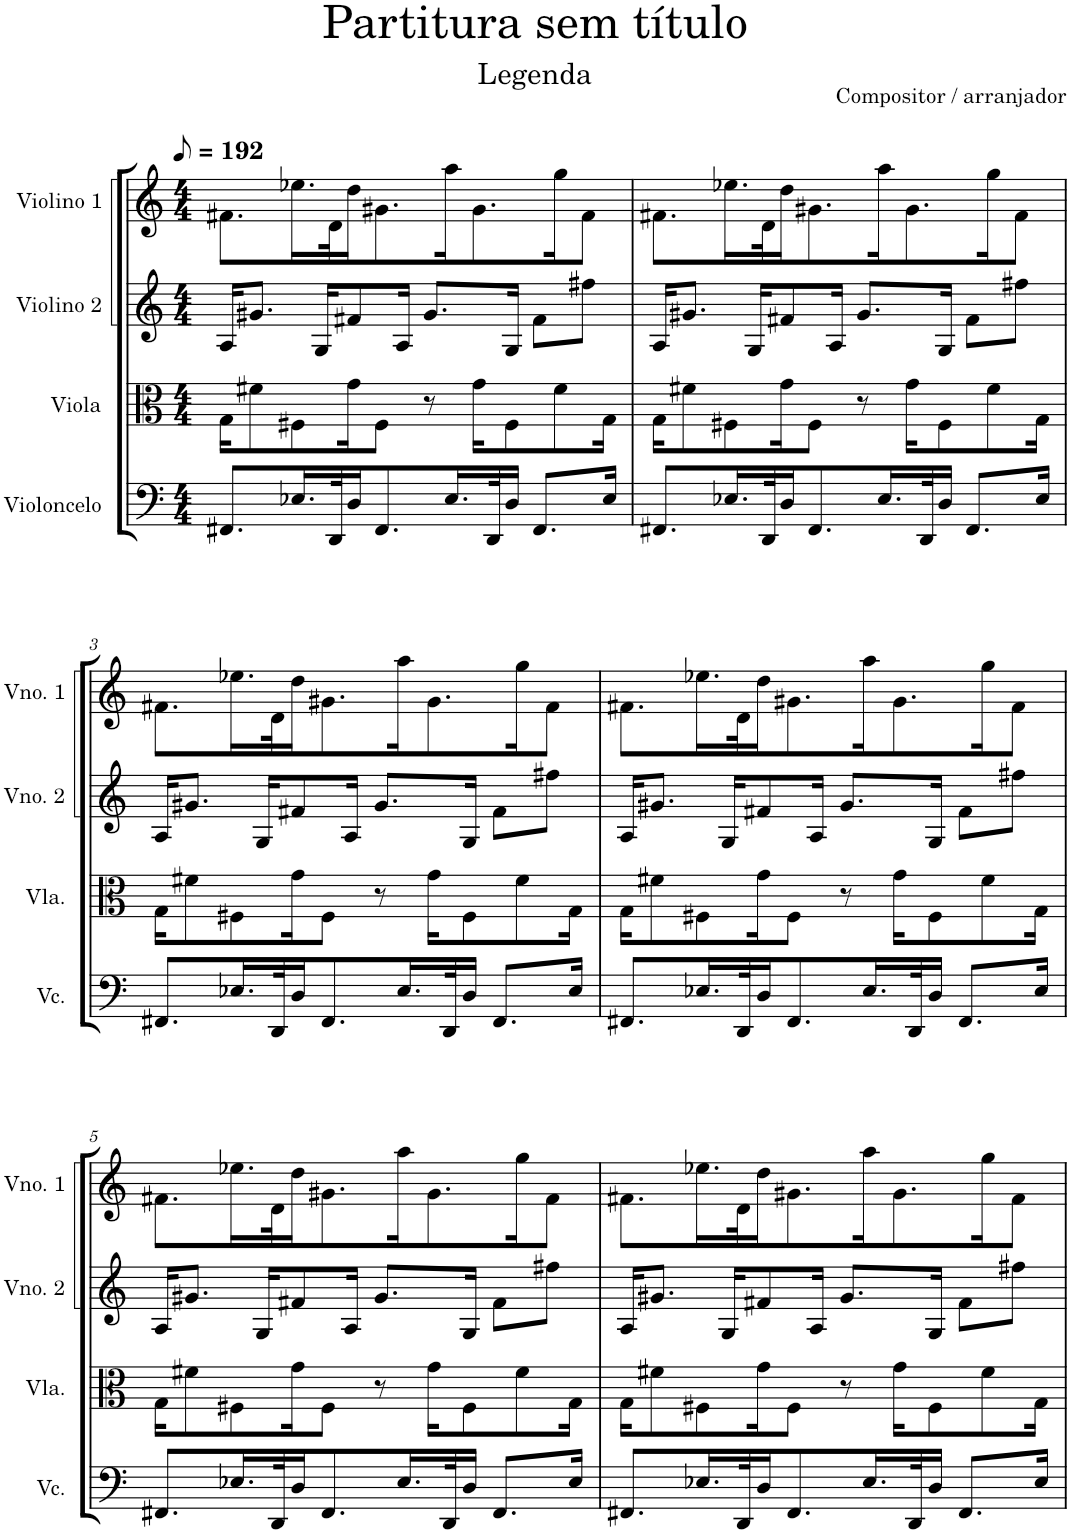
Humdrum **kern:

**kern	**kern	**kern	**kern
*part4	*part3	*part2	*part1
*staff4	*staff3	*staff2	*staff1
*I"Violoncelo	*I"Viola	*I"Violino 2	*I"Violino 1
*I'Vc.	*I'Vla.	*I'Vno. 2	*I'Vno. 1
*clefF4	*clefC3	*clefG2	*clefG2
*k[]	*k[]	*k[]	*k[]
*M4/4	*M4/4	*M4/4	*M4/4
*MM96	*MM96	*MM96	*MM96
=1	=1	=1	=1
8.FF#X/L	16G\KL	16A/KL	8.f#X\L
.	8f#X\	8.g#X/J	.
16.E-X/L	8F#X\	.	16.ee-X\L
.	.	16G/KL	.
32DD/K	.	.	32d\K
16D/J	16g\K	8f#X/	16dd\J
8.FF#/	8F#\J	.	8.g#X\
.	.	16A/Jk	.
.	8r	8.g#/L	.
16.E-/L	.	.	16aa\K
.	16g\KL	.	8.g#\
32DD/K	.	.	.
16D/JJ	8F#\	16G/Jk	.
8.FF#/L	.	8f#\L	.
.	8f#\	.	16gg\K
.	.	8ff#X\J	8f#\J
16E-/Jk	16G\Jk	.	.
=2	=2	=2	=2
8.FF#X/L	16G\KL	16A/KL	8.f#X\L
.	8f#X\	8.g#X/J	.
16.E-X/L	8F#X\	.	16.ee-X\L
.	.	16G/KL	.
32DD/K	.	.	32d\K
16D/J	16g\K	8f#X/	16dd\J
8.FF#/	8F#\J	.	8.g#X\
.	.	16A/Jk	.
.	8r	8.g#/L	.
16.E-/L	.	.	16aa\K
.	16g\KL	.	8.g#\
32DD/K	.	.	.
16D/JJ	8F#\	16G/Jk	.
8.FF#/L	.	8f#\L	.
.	8f#\	.	16gg\K
.	.	8ff#X\J	8f#\J
16E-/Jk	16G\Jk	.	.
!!LO:LB:g=z
=3	=3	=3	=3
8.FF#X/L	16G\KL	16A/KL	8.f#X\L
.	8f#X\	8.g#X/J	.
16.E-X/L	8F#X\	.	16.ee-X\L
.	.	16G/KL	.
32DD/K	.	.	32d\K
16D/J	16g\K	8f#X/	16dd\J
8.FF#/	8F#\J	.	8.g#X\
.	.	16A/Jk	.
.	8r	8.g#/L	.
16.E-/L	.	.	16aa\K
.	16g\KL	.	8.g#\
32DD/K	.	.	.
16D/JJ	8F#\	16G/Jk	.
8.FF#/L	.	8f#\L	.
.	8f#\	.	16gg\K
.	.	8ff#X\J	8f#\J
16E-/Jk	16G\Jk	.	.
=4	=4	=4	=4
8.FF#X/L	16G\KL	16A/KL	8.f#X\L
.	8f#X\	8.g#X/J	.
16.E-X/L	8F#X\	.	16.ee-X\L
.	.	16G/KL	.
32DD/K	.	.	32d\K
16D/J	16g\K	8f#X/	16dd\J
8.FF#/	8F#\J	.	8.g#X\
.	.	16A/Jk	.
.	8r	8.g#/L	.
16.E-/L	.	.	16aa\K
.	16g\KL	.	8.g#\
32DD/K	.	.	.
16D/JJ	8F#\	16G/Jk	.
8.FF#/L	.	8f#\L	.
.	8f#\	.	16gg\K
.	.	8ff#X\J	8f#\J
16E-/Jk	16G\Jk	.	.
!!LO:LB:g=z
=5	=5	=5	=5
8.FF#X/L	16G\KL	16A/KL	8.f#X\L
.	8f#X\	8.g#X/J	.
16.E-X/L	8F#X\	.	16.ee-X\L
.	.	16G/KL	.
32DD/K	.	.	32d\K
16D/J	16g\K	8f#X/	16dd\J
8.FF#/	8F#\J	.	8.g#X\
.	.	16A/Jk	.
.	8r	8.g#/L	.
16.E-/L	.	.	16aa\K
.	16g\KL	.	8.g#\
32DD/K	.	.	.
16D/JJ	8F#\	16G/Jk	.
8.FF#/L	.	8f#\L	.
.	8f#\	.	16gg\K
.	.	8ff#X\J	8f#\J
16E-/Jk	16G\Jk	.	.
=6	=6	=6	=6
8.FF#X/L	16G\KL	16A/KL	8.f#X\L
.	8f#X\	8.g#X/J	.
16.E-X/L	8F#X\	.	16.ee-X\L
.	.	16G/KL	.
32DD/K	.	.	32d\K
16D/J	16g\K	8f#X/	16dd\J
8.FF#/	8F#\J	.	8.g#X\
.	.	16A/Jk	.
.	8r	8.g#/L	.
16.E-/L	.	.	16aa\K
.	16g\KL	.	8.g#\
32DD/K	.	.	.
16D/JJ	8F#\	16G/Jk	.
8.FF#/L	.	8f#\L	.
.	8f#\	.	16gg\K
.	.	8ff#X\J	8f#\J
16E-/Jk	16G\Jk	.	.
=	=	=	=
*-	*-	*-	*-
